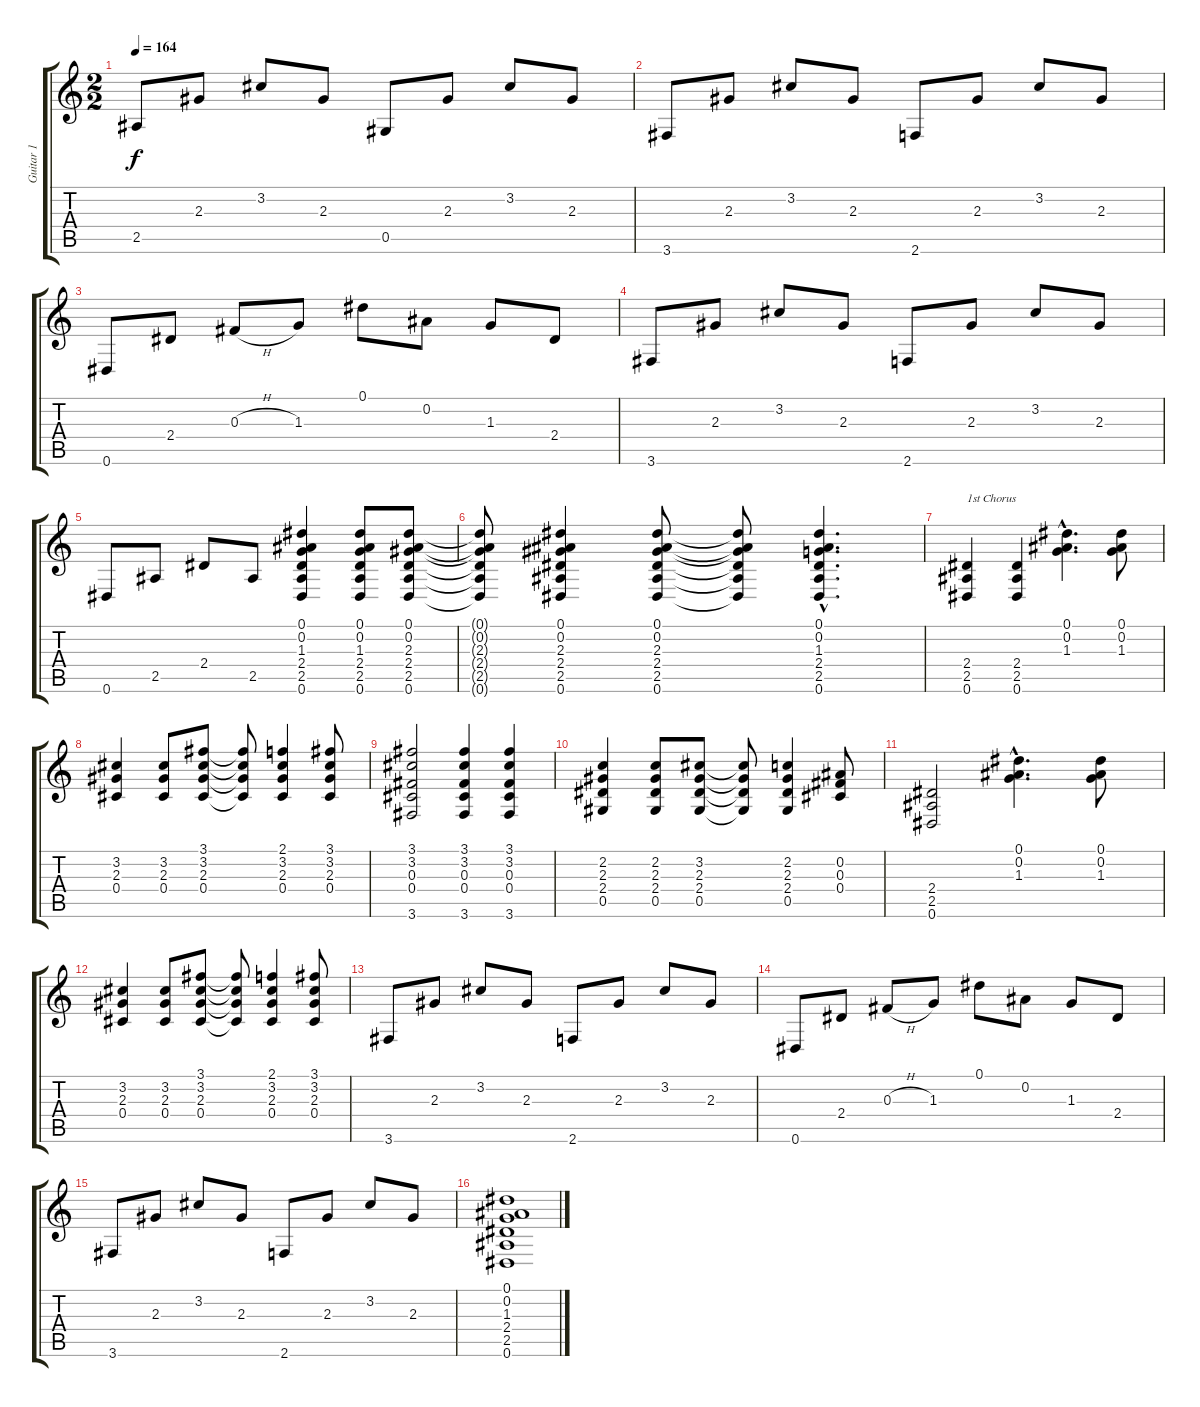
\track ("Guitar 1" "Guitar 1") {instrument acousticguitarsteel}
\staff {score tabs}
\tuning (Eb4 Bb3 Gb3 Db3 Ab2 Eb2) {hide}
\ts (2 2)
\tempo 164
\clef g2
\ks c
2.5.8{dy f} 2.3.8 3.2.8 2.3.8 0.5.8 2.3.8 3.2.8 2.3.8 |
3.6.8 2.3.8 3.2.8 2.3.8 2.6.8 2.3.8 3.2.8 2.3.8 |
0.6.8 2.4.8 0.3{h}.8 1.3.8 0.1.8 0.2.8 1.3.8 2.4.8 |
3.6.8 2.3.8 3.2.8 2.3.8 2.6.8 2.3.8 3.2.8 2.3.8 |
0.6.8 2.5.8 2.4.8 2.5.8 (0.1 0.2 1.3 2.4 2.5 0.6).4 (0.1 0.2 1.3 2.4 2.5 0.6).8 (0.1 0.2 2.3 2.4 2.5 0.6).8 |
(0.1{t} 0.2{t} 2.3{t} 2.4{t} 2.5{t} 0.6{t}).8 (0.1 0.2 2.3 2.4 2.5 0.6).4 (0.1 0.2 2.3 2.4 2.5 0.6).8 (0.1{t} 0.2{t} 2.3{t} 2.4{t} 2.5{t} 0.6{t}).8 (0.1{hac} 0.2{hac} 1.3{hac} 2.4{hac} 2.5{hac} 0.6{hac}).4{d} |
(2.4 2.5 0.6).4{txt "1st Chorus"} (2.4 2.5 0.6).4 (0.1{hac} 0.2{hac} 1.3{hac}).4{d} (0.1 0.2 1.3).8 |
(3.2 2.3 0.4).4 (3.2 2.3 0.4).8 (3.1 3.2 2.3 0.4).8 (3.1{t} 3.2{t} 2.3{t} 0.4{t}).8 (2.1 3.2 2.3 0.4).4 (3.1 3.2 2.3 0.4).8 |
(3.1 3.2 0.3 0.4 3.6).2 (3.1 3.2 0.3 0.4 3.6).4 (3.1 3.2 0.3 0.4 3.6).4 |
(2.2 2.3 2.4 0.5).4 (2.2 2.3 2.4 0.5).8 (3.2 2.3 2.4 0.5).8 (3.2{t} 2.3{t} 2.4{t} 0.5{t}).8 (2.2 2.3 2.4 0.5).4 (0.2 0.3 0.4).8 |
(2.4 2.5 0.6).2 (0.1{hac} 0.2{hac} 1.3{hac}).4{d} (0.1 0.2 1.3).8 |
(3.2 2.3 0.4).4 (3.2 2.3 0.4).8 (3.1 3.2 2.3 0.4).8 (3.1{t} 3.2{t} 2.3{t} 0.4{t}).8 (2.1 3.2 2.3 0.4).4 (3.1 3.2 2.3 0.4).8 |
3.6.8 2.3.8 3.2.8 2.3.8 2.6.8 2.3.8 3.2.8 2.3.8 |
0.6.8 2.4.8 0.3{h}.8 1.3.8 0.1.8 0.2.8 1.3.8 2.4.8 |
3.6.8 2.3.8 3.2.8 2.3.8 2.6.8 2.3.8 3.2.8 2.3.8 |
(0.1 0.2 1.3 2.4 2.5 0.6).1
